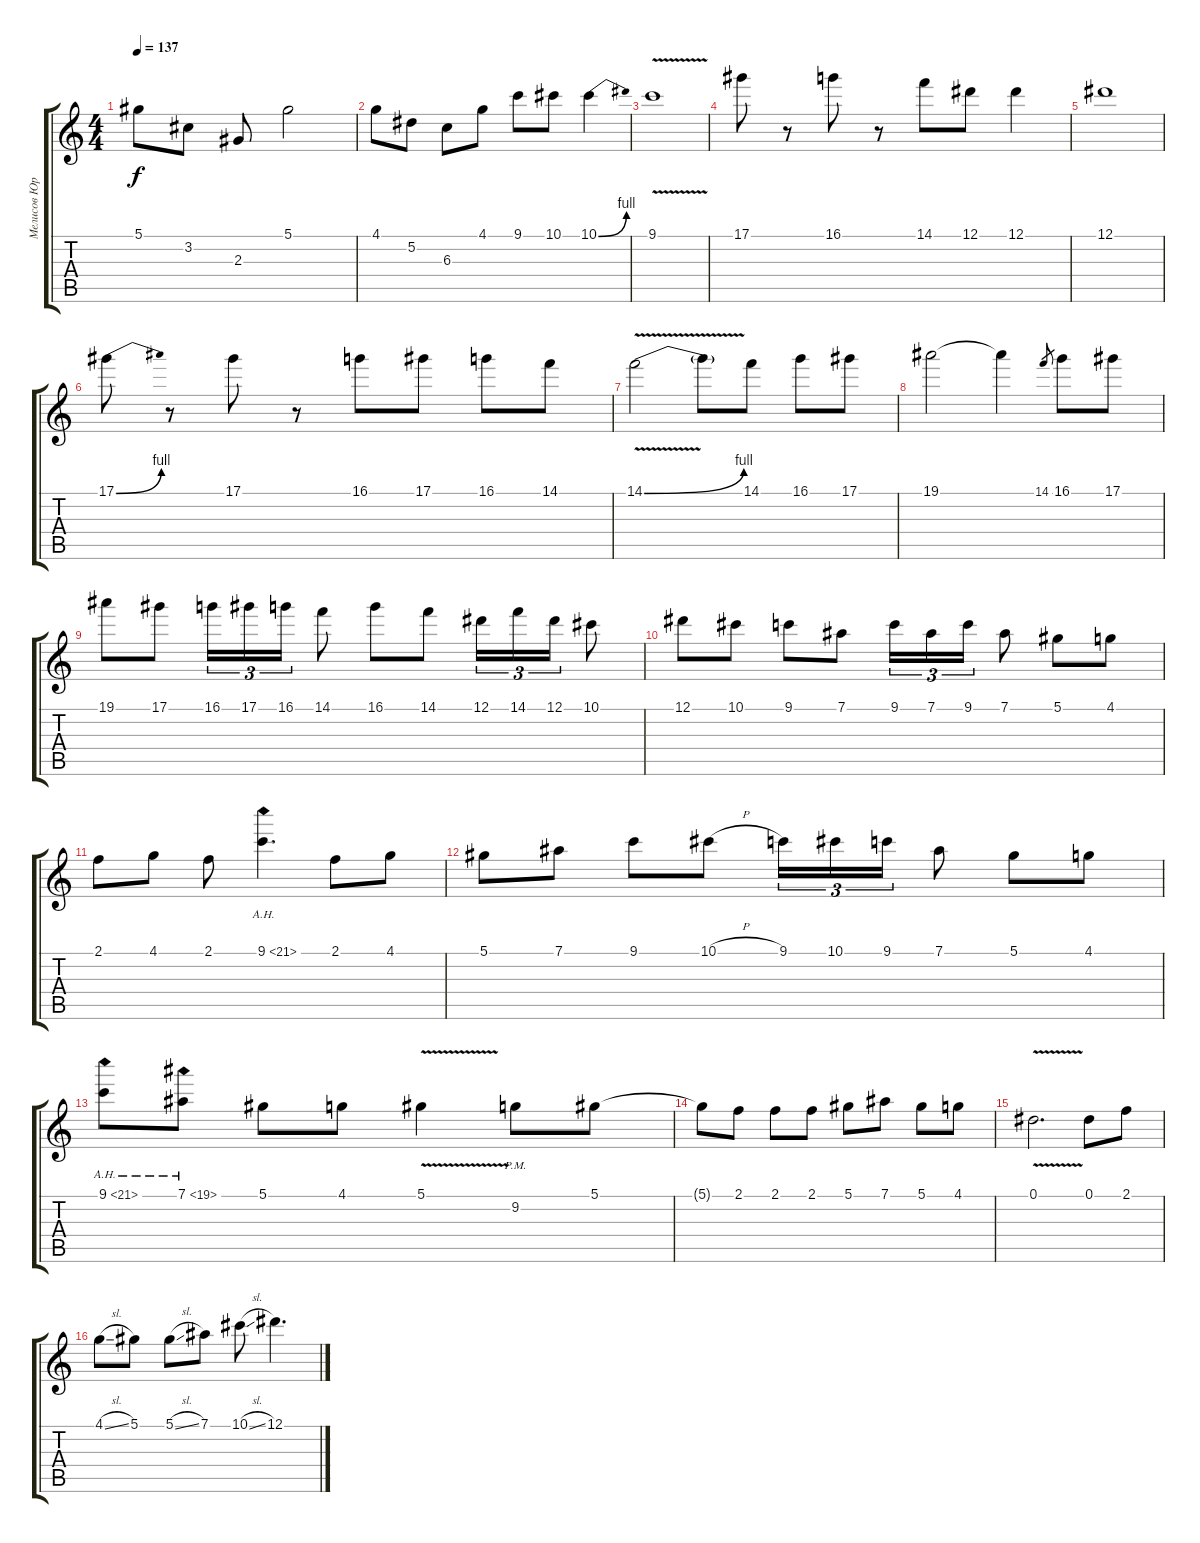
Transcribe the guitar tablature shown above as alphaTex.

\track ("Мелисов Юрий" "Мелисов Юр") {instrument distortionguitar}
\staff {score tabs}
\tuning (Eb4 Bb3 Gb3 Db3 Ab2 Eb2) {hide}
\ts (4 4)
\tempo 137
\clef g2
\ks c
5.1.8{dy f} 3.2.8 2.3.8 5.1.2 |
4.1.8 5.2.8 6.3.8 4.1.8 9.1.8{instrument distortionguitar} 10.1.8 10.1{be (bend 0 0 60 4)}.4 |
9.1{v}.1 |
17.1.8 r.8 16.1.8 r.8 14.1.8 12.1.8 12.1.4 |
12.1.1 |
17.1{be (bend 0 0 60 4)}.8 r.8 17.1.8 r.8 16.1.8 17.1.8 16.1.8 14.1.8 |
14.1{be (bend 0 0 60 4) v}.2 14.1{t}.8 14.1.8 16.1.8 17.1.8 |
19.1.2 19.1{t}.4 14.1.8{gr} 16.1.8 17.1.8 |
19.1.8 17.1.8 16.1.16{tu (3 2)} 17.1.16{tu (3 2)} 16.1.16{tu (3 2)} 14.1.8 16.1.8 14.1.8 12.1.16{tu (3 2)} 14.1.16{tu (3 2)} 12.1.16{tu (3 2)} 10.1.8 |
12.1.8 10.1.8 9.1.8 7.1.8 9.1.16{tu (3 2)} 7.1.16{tu (3 2)} 9.1.16{tu (3 2)} 7.1.8 5.1.8 4.1.8 |
2.1.8 4.1.8 2.1.8 9.1{ah 12}.4{d} 2.1.8 4.1.8 |
5.1.8 7.1.8 9.1.8 10.1{h}.8 9.1.16{tu (3 2)} 10.1.16{tu (3 2)} 9.1.16{tu (3 2)} 7.1.8 5.1.8 4.1.8 |
9.1{ah 12}.8 7.1{ah 12}.8 5.1.8 4.1.8 5.1{v}.4 9.2{pm}.8 5.1.8 |
5.1{t}.8 2.1.8 2.1.8 2.1.8 5.1.8 7.1.8 5.1.8 4.1.8 |
0.1{v}.2{d} 0.1.8 2.1.8 |
4.1{sl}.8 5.1.8 5.1{sl}.8 7.1.8 10.1{sl}.8 12.1.4{d}
